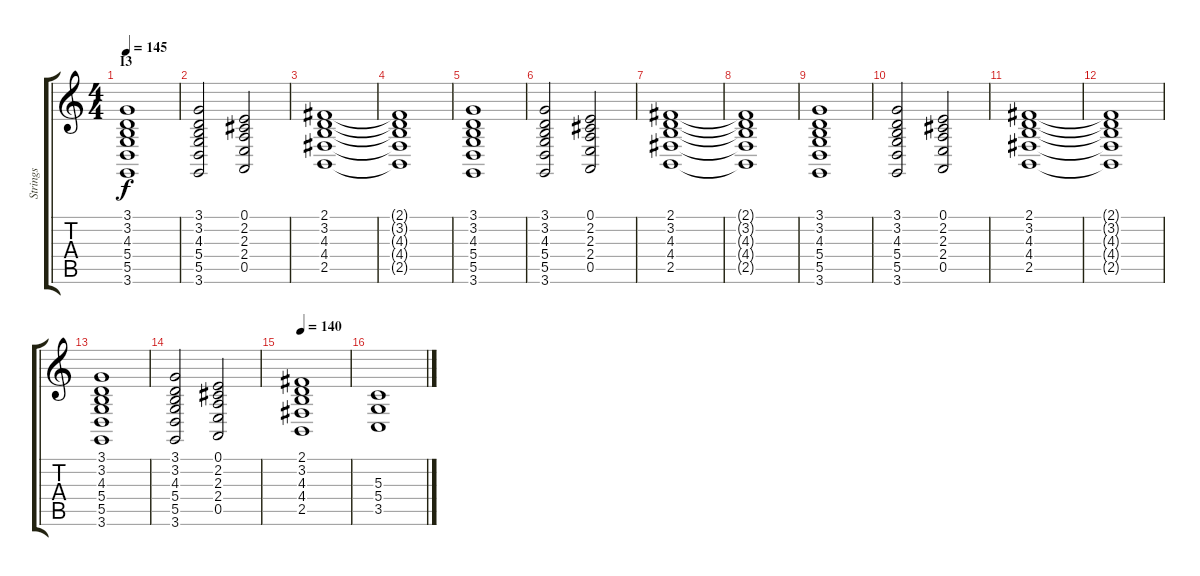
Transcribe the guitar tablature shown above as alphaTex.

\track ("Strings" "Strings") {instrument stringensemble1}
\staff {score tabs}
\tuning (E4 B3 G3 D3 A2 E2) {hide}
\ts (4 4)
\section ("" "I3")
\tempo 145
\clef g2
\ks c
(3.1 3.2 4.3 5.4 5.5 3.6).1{dy f} |
(3.1 3.2 4.3 5.4 5.5 3.6).2 (0.1 2.2 2.3 2.4 0.5).2 |
(2.1 3.2 4.3 4.4 2.5).1 |
(2.1{t} 3.2{t} 4.3{t} 4.4{t} 2.5{t}).1 |
(3.1 3.2 4.3 5.4 5.5 3.6).1 |
(3.1 3.2 4.3 5.4 5.5 3.6).2 (0.1 2.2 2.3 2.4 0.5).2 |
(2.1 3.2 4.3 4.4 2.5).1 |
(2.1{t} 3.2{t} 4.3{t} 4.4{t} 2.5{t}).1 |
(3.1 3.2 4.3 5.4 5.5 3.6).1 |
(3.1 3.2 4.3 5.4 5.5 3.6).2 (0.1 2.2 2.3 2.4 0.5).2 |
(2.1 3.2 4.3 4.4 2.5).1 |
(2.1{t} 3.2{t} 4.3{t} 4.4{t} 2.5{t}).1 |
(3.1 3.2 4.3 5.4 5.5 3.6).1 |
(3.1 3.2 4.3 5.4 5.5 3.6).2 (0.1 2.2 2.3 2.4 0.5).2 |
\tempo 140
(2.1 3.2 4.3 4.4 2.5).1 |
(5.3 5.4 3.5).1
